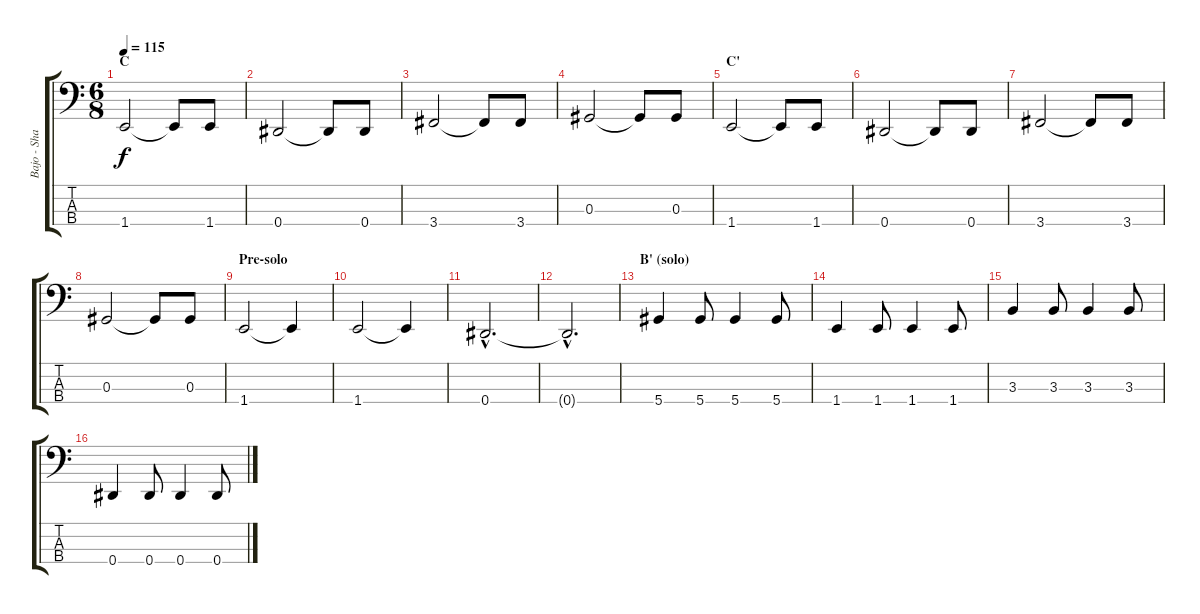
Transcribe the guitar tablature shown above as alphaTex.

\track ("Bajo - Shavo Odadjian" "Bajo - Sha") {instrument electricbasspick}
\staff {score tabs}
\tuning (Gb2 Db2 Ab1 Eb1) {hide}
\ts (6 8)
\section ("" "C")
\tempo 115
\clef f4
\ks c
1.4.2{dy f} 1.4{t}.8 1.4.8 |
0.4.2 0.4{t}.8 0.4.8 |
3.4.2 3.4{t}.8 3.4.8 |
0.3.2 0.3{t}.8 0.3.8 |
\section ("" "C'")
1.4.2 1.4{t}.8 1.4.8 |
0.4.2 0.4{t}.8 0.4.8 |
3.4.2 3.4{t}.8 3.4.8 |
0.3.2 0.3{t}.8 0.3.8 |
\section ("" "Pre-solo")
1.4.2 1.4{t}.4 |
1.4.2 1.4{t}.4 |
0.4{hac}.2{d} |
0.4{hac t}.2{d} |
\section ("" "B' (solo)")
5.4.4 5.4.8 5.4.4 5.4.8 |
1.4.4 1.4.8 1.4.4 1.4.8 |
3.3.4 3.3.8 3.3.4 3.3.8 |
0.4.4 0.4.8 0.4.4 0.4.8
